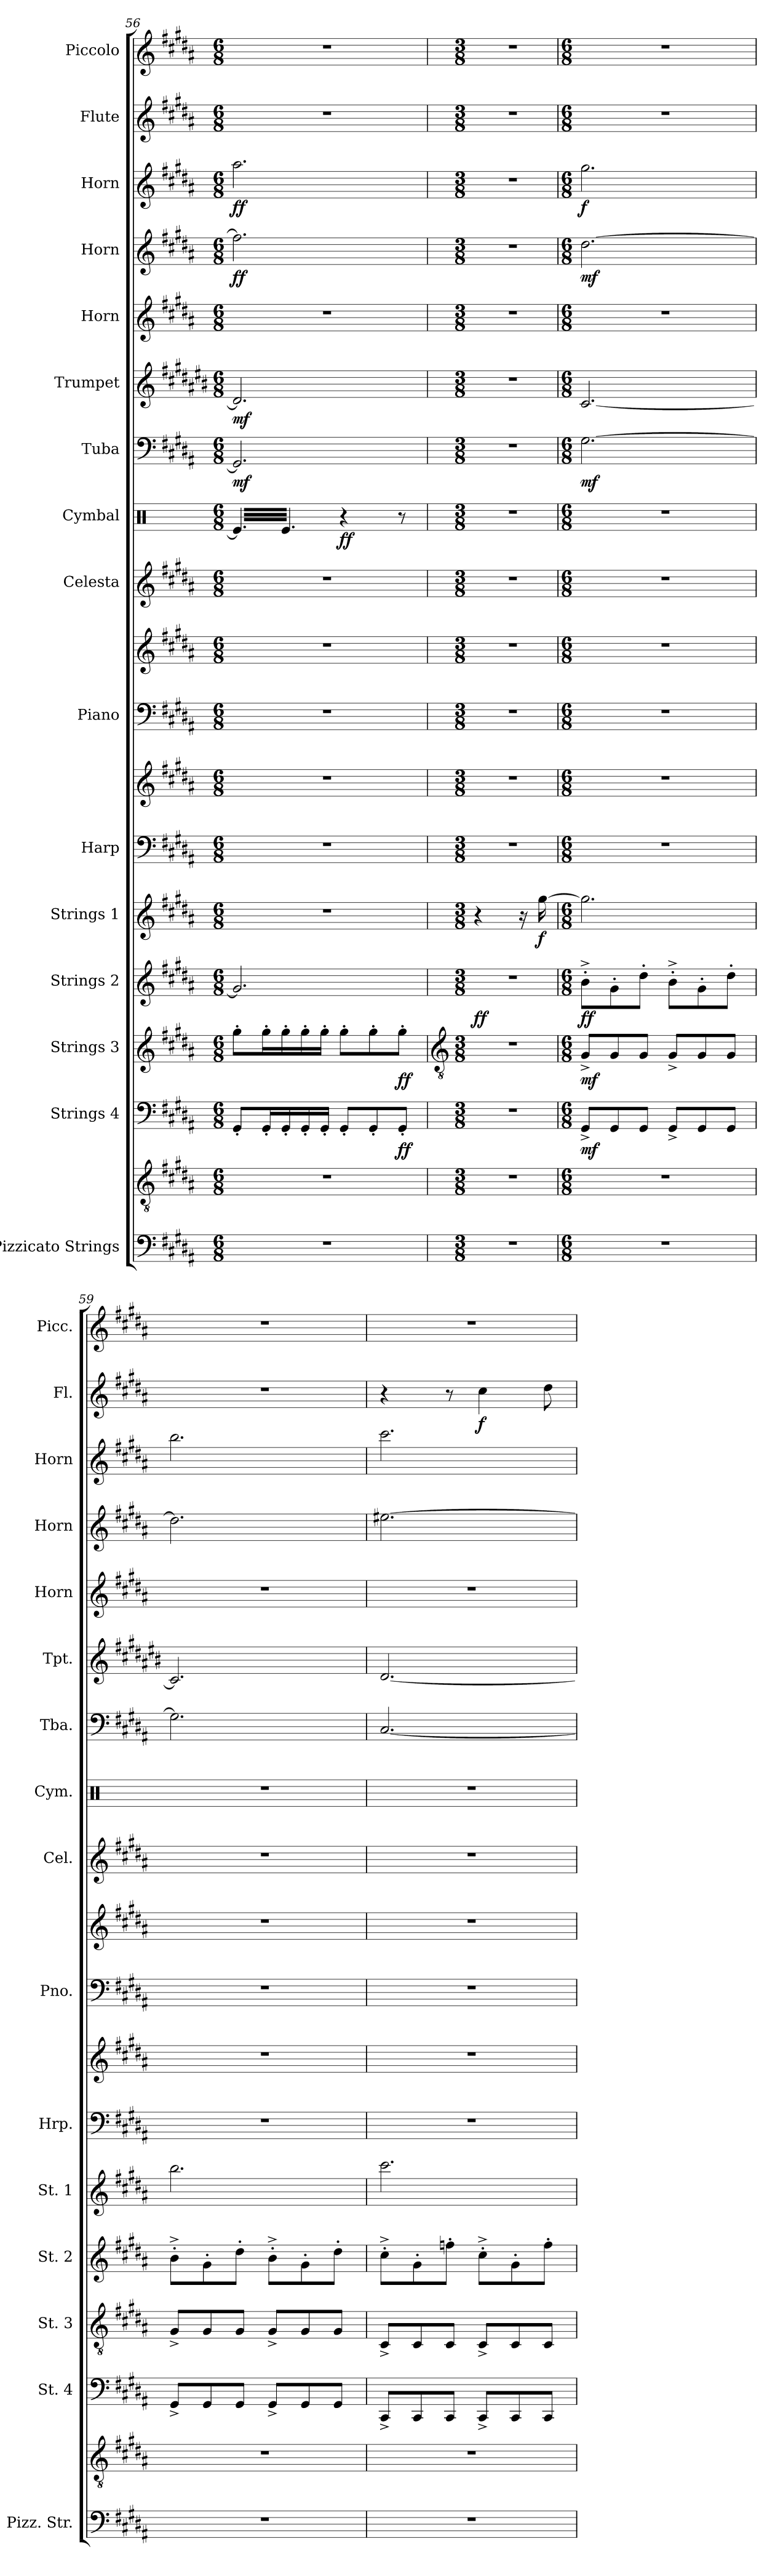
**kern	**kern	**kern	**dynam	**kern	**dynam	**kern	**dynam	**kern	**dynam	**kern	**kern	**kern	**kern	**kern	**kern	**dynam	**kern	**dynam	**kern	**dynam	**kern	**kern	**dynam	**kern	**dynam	**kern	**dynam	**kern
*part16	*part16	*part15	*part15	*part14	*part14	*part13	*part13	*part12	*part12	*part11	*part11	*part10	*part10	*part9	*part8	*part8	*part7	*part7	*part6	*part6	*part5	*part4	*part4	*part3	*part3	*part2	*part2	*part1
*staff19	*staff18	*staff17	*staff17	*staff16	*staff16	*staff15	*staff15	*staff14	*staff14	*staff13	*staff12	*staff11	*staff10	*staff9	*staff8	*staff8	*staff7	*staff7	*staff6	*staff6	*staff5	*staff4	*staff4	*staff3	*staff3	*staff2	*staff2	*staff1
*I"Pizzicato Strings	*	*I"Strings 4	*	*I"Strings 3	*	*I"Strings 2	*	*I"Strings 1	*	*I"Harp	*	*I"Piano	*	*I"Celesta	*I"Cymbal	*	*I"Tuba	*	*I"Trumpet	*	*I"Horn	*I"Horn	*	*I"Horn	*	*I"Flute	*	*I"Piccolo
*I'Pizz. Str.	*	*I'St. 4	*	*I'St. 3	*	*I'St. 2	*	*I'St. 1	*	*I'Hrp.	*	*I'Pno.	*	*I'Cel.	*I'Cym.	*	*I'Tba.	*	*I'Tpt.	*	*I'Horn	*I'Horn	*	*I'Horn	*	*I'Fl.	*	*I'Picc.
*clefF4	*clefGv2	*clefF4	*	*clefG2	*	*clefG2	*	*clefG2	*	*clefF4	*clefG2	*clefF4	*clefG2	*clefG2	*clefX	*	*clefF4	*	*clefG2	*	*clefG2	*clefG2	*	*clefG2	*	*clefG2	*	*clefG2
*	*	*	*	*	*	*	*	*	*	*	*	*	*	*ITrd-7c-12	*	*	*	*	*ITrd1c2	*	*ITrd7c12	*ITrd7c12	*	*ITrd7c12	*	*	*	*ITrd-7c-12
*k[f#c#g#d#a#]	*k[f#c#g#d#a#]	*k[f#c#g#d#a#]	*	*k[f#c#g#d#a#]	*	*k[f#c#g#d#a#]	*	*k[f#c#g#d#a#]	*	*k[f#c#g#d#a#]	*k[f#c#g#d#a#]	*k[f#c#g#d#a#]	*k[f#c#g#d#a#]	*k[f#c#g#d#a#]	*k[]	*	*k[f#c#g#d#a#]	*	*k[f#c#g#d#a#]	*	*k[f#c#g#d#a#]	*k[f#c#g#d#a#]	*	*k[f#c#g#d#a#]	*	*k[f#c#g#d#a#]	*	*k[f#c#g#d#a#]
*M6/8	*M6/8	*M6/8	*	*M6/8	*	*M6/8	*	*M6/8	*	*M6/8	*M6/8	*M6/8	*M6/8	*M6/8	*M6/8	*	*M6/8	*	*M6/8	*	*M6/8	*M6/8	*	*M6/8	*	*M6/8	*	*M6/8
=56	=56	=56	=56	=56	=56	=56	=56	=56	=56	=56	=56	=56	=56	=56	=56	=56	=56	=56	=56	=56	=56	=56	=56	=56	=56	=56	=56	=56
!	!	!	!	!	!	!	!	!	!	!	!	!	!	!	!	!	!	!LO:DY:b	!	!LO:DY:b	!	!	!LO:DY:b	!	!LO:DY:b	!	!	!
*	*	*	*	*	*	*	*	*	*	*	*	*	*	*	*tremolo	*	*	*	*	*	*	*	*	*	*	*	*	*
2.r	2.r	8GG#'/L	.	8gg#'\L	.	2.g#/]	.	2.r	.	2.r	2.r	2.r	2.r	2.r	32Re/]LLL	.	2.GG#/]	mf	2.c#/]	mf	2.r	2.f#\]	ff	2.a#\	ff	2.r	.	2.r
.	.	.	.	.	.	.	.	.	.	.	.	.	.	.	32Re/	.	.	.	.	.	.	.	.	.	.	.	.	.
.	.	.	.	.	.	.	.	.	.	.	.	.	.	.	32Re/	.	.	.	.	.	.	.	.	.	.	.	.	.
.	.	.	.	.	.	.	.	.	.	.	.	.	.	.	32Re/	.	.	.	.	.	.	.	.	.	.	.	.	.
.	.	16GG#'/L	.	16gg#'\L	.	.	.	.	.	.	.	.	.	.	32Re/	.	.	.	.	.	.	.	.	.	.	.	.	.
.	.	.	.	.	.	.	.	.	.	.	.	.	.	.	32Re/	.	.	.	.	.	.	.	.	.	.	.	.	.
.	.	16GG#'/	.	16gg#'\	.	.	.	.	.	.	.	.	.	.	32Re/	.	.	.	.	.	.	.	.	.	.	.	.	.
.	.	.	.	.	.	.	.	.	.	.	.	.	.	.	32Re/	.	.	.	.	.	.	.	.	.	.	.	.	.
.	.	16GG#'/	.	16gg#'\	.	.	.	.	.	.	.	.	.	.	32Re/	.	.	.	.	.	.	.	.	.	.	.	.	.
.	.	.	.	.	.	.	.	.	.	.	.	.	.	.	32Re/	.	.	.	.	.	.	.	.	.	.	.	.	.
.	.	16GG#'/JJ	.	16gg#'\JJ	.	.	.	.	.	.	.	.	.	.	32Re/	.	.	.	.	.	.	.	.	.	.	.	.	.
.	.	.	.	.	.	.	.	.	.	.	.	.	.	.	32Re/JJJ	.	.	.	.	.	.	.	.	.	.	.	.	.
*	*	*	*	*	*	*	*	*	*	*	*	*	*	*	*Xtremolo	*	*	*	*	*	*	*	*	*	*	*	*	*
!	!	!	!	!	!	!	!	!	!	!	!	!	!	!	!	!LO:DY:b	!	!	!	!	!	!	!	!	!	!	!	!
.	.	8GG#'/L	.	8gg#'\L	.	.	.	.	.	.	.	.	.	.	4r	ff	.	.	.	.	.	.	.	.	.	.	.	.
.	.	8GG#'/	.	8gg#'\	.	.	.	.	.	.	.	.	.	.	.	.	.	.	.	.	.	.	.	.	.	.	.	.
!	!	!	!LO:DY:b	!	!LO:DY:b	!	!	!	!	!	!	!	!	!	!	!	!	!	!	!	!	!	!	!	!	!	!	!
.	.	8GG#'/J	ff	8gg#'\J	ff	.	.	.	.	.	.	.	.	.	8r	.	.	.	.	.	.	.	.	.	.	.	.	.
!!LO:PB:g=z
=57	=57	=57	=57	=57	=57	=57	=57	=57	=57	=57	=57	=57	=57	=57	=57	=57	=57	=57	=57	=57	=57	=57	=57	=57	=57	=57	=57	=57
*	*	*	*	*clefGv2	*	*	*	*	*	*	*	*	*	*	*	*	*	*	*	*	*	*	*	*	*	*	*	*
*M3/8	*M3/8	*M3/8	*	*M3/8	*	*M3/8	*	*M3/8	*	*M3/8	*M3/8	*M3/8	*M3/8	*M3/8	*M3/8	*	*M3/8	*	*M3/8	*	*M3/8	*M3/8	*	*M3/8	*	*M3/8	*	*M3/8
!	!	!	!	!	!	!	!LO:DY:b	!	!	!	!	!	!	!	!	!	!	!	!	!	!	!	!	!	!	!	!	!
4.r	4.r	4.r	.	4.r	.	4.r	ff	4r	.	4.r	4.r	4.r	4.r	4.r	4.r	.	4.r	.	4.r	.	4.r	4.r	.	4.r	.	4.r	.	4.r
.	.	.	.	.	.	.	.	16r	.	.	.	.	.	.	.	.	.	.	.	.	.	.	.	.	.	.	.	.
!	!	!	!	!	!	!	!	!	!LO:DY:b	!	!	!	!	!	!	!	!	!	!	!	!	!	!	!	!	!	!	!
.	.	.	.	.	.	.	.	[16gg#\	f	.	.	.	.	.	.	.	.	.	.	.	.	.	.	.	.	.	.	.
=58	=58	=58	=58	=58	=58	=58	=58	=58	=58	=58	=58	=58	=58	=58	=58	=58	=58	=58	=58	=58	=58	=58	=58	=58	=58	=58	=58	=58
*M6/8	*M6/8	*M6/8	*	*M6/8	*	*M6/8	*	*M6/8	*	*M6/8	*M6/8	*M6/8	*M6/8	*M6/8	*M6/8	*	*M6/8	*	*M6/8	*	*M6/8	*M6/8	*	*M6/8	*	*M6/8	*	*M6/8
!	!	!	!LO:DY:b	!	!LO:DY:b	!	!LO:DY:b	!	!	!	!	!	!	!	!	!	!	!LO:DY:b	!	!	!	!	!LO:DY:b	!	!LO:DY:b	!	!	!
2.r	2.r	8GG#^/L	mf	8G#^/L	mf	8b'^\L	ff	2.gg#\]	.	2.r	2.r	2.r	2.r	2.r	2.r	.	[2.G#\	mf	[2.B/	.	2.r	[2.d#\	mf	2.g#\	f	2.r	.	2.r
.	.	8GG#/	.	8G#/	.	8g#'\	.	.	.	.	.	.	.	.	.	.	.	.	.	.	.	.	.	.	.	.	.	.
.	.	8GG#/J	.	8G#/J	.	8dd#'\J	.	.	.	.	.	.	.	.	.	.	.	.	.	.	.	.	.	.	.	.	.	.
.	.	8GG#^/L	.	8G#^/L	.	8b'^\L	.	.	.	.	.	.	.	.	.	.	.	.	.	.	.	.	.	.	.	.	.	.
.	.	8GG#/	.	8G#/	.	8g#'\	.	.	.	.	.	.	.	.	.	.	.	.	.	.	.	.	.	.	.	.	.	.
.	.	8GG#/J	.	8G#/J	.	8dd#'\J	.	.	.	.	.	.	.	.	.	.	.	.	.	.	.	.	.	.	.	.	.	.
=59	=59	=59	=59	=59	=59	=59	=59	=59	=59	=59	=59	=59	=59	=59	=59	=59	=59	=59	=59	=59	=59	=59	=59	=59	=59	=59	=59	=59
2.r	2.r	8GG#^/L	.	8G#^/L	.	8b'^\L	.	2.bb\	.	2.r	2.r	2.r	2.r	2.r	2.r	.	2.G#\]	.	2.B/]	.	2.r	2.d#\]	.	2.b\	.	2.r	.	2.r
.	.	8GG#/	.	8G#/	.	8g#'\	.	.	.	.	.	.	.	.	.	.	.	.	.	.	.	.	.	.	.	.	.	.
.	.	8GG#/J	.	8G#/J	.	8dd#'\J	.	.	.	.	.	.	.	.	.	.	.	.	.	.	.	.	.	.	.	.	.	.
.	.	8GG#^/L	.	8G#^/L	.	8b'^\L	.	.	.	.	.	.	.	.	.	.	.	.	.	.	.	.	.	.	.	.	.	.
.	.	8GG#/	.	8G#/	.	8g#'\	.	.	.	.	.	.	.	.	.	.	.	.	.	.	.	.	.	.	.	.	.	.
.	.	8GG#/J	.	8G#/J	.	8dd#'\J	.	.	.	.	.	.	.	.	.	.	.	.	.	.	.	.	.	.	.	.	.	.
=60	=60	=60	=60	=60	=60	=60	=60	=60	=60	=60	=60	=60	=60	=60	=60	=60	=60	=60	=60	=60	=60	=60	=60	=60	=60	=60	=60	=60
2.r	2.r	8CC#^/L	.	8C#^/L	.	8cc#'^\L	.	2.ccc#\	.	2.r	2.r	2.r	2.r	2.r	2.r	.	[2.C#/	.	[2.c#/	.	2.r	[2.e#X\	.	2.cc#\	.	4r	.	2.r
.	.	8CC#/	.	8C#/	.	8g#'\	.	.	.	.	.	.	.	.	.	.	.	.	.	.	.	.	.	.	.	.	.	.
.	.	8CC#/J	.	8C#/J	.	8ffn'\J	.	.	.	.	.	.	.	.	.	.	.	.	.	.	.	.	.	.	.	8r	.	.
!	!	!	!	!	!	!	!	!	!	!	!	!	!	!	!	!	!	!	!	!	!	!	!	!	!	!	!LO:DY:b	!
.	.	8CC#^/L	.	8C#^/L	.	8cc#'^\L	.	.	.	.	.	.	.	.	.	.	.	.	.	.	.	.	.	.	.	4cc#\	f	.
.	.	8CC#/	.	8C#/	.	8g#'\	.	.	.	.	.	.	.	.	.	.	.	.	.	.	.	.	.	.	.	.	.	.
.	.	8CC#/J	.	8C#/J	.	8ff'\J	.	.	.	.	.	.	.	.	.	.	.	.	.	.	.	.	.	.	.	8dd#\	.	.
=	=	=	=	=	=	=	=	=	=	=	=	=	=	=	=	=	=	=	=	=	=	=	=	=	=	=	=	=
*-	*-	*-	*-	*-	*-	*-	*-	*-	*-	*-	*-	*-	*-	*-	*-	*-	*-	*-	*-	*-	*-	*-	*-	*-	*-	*-	*-	*-
